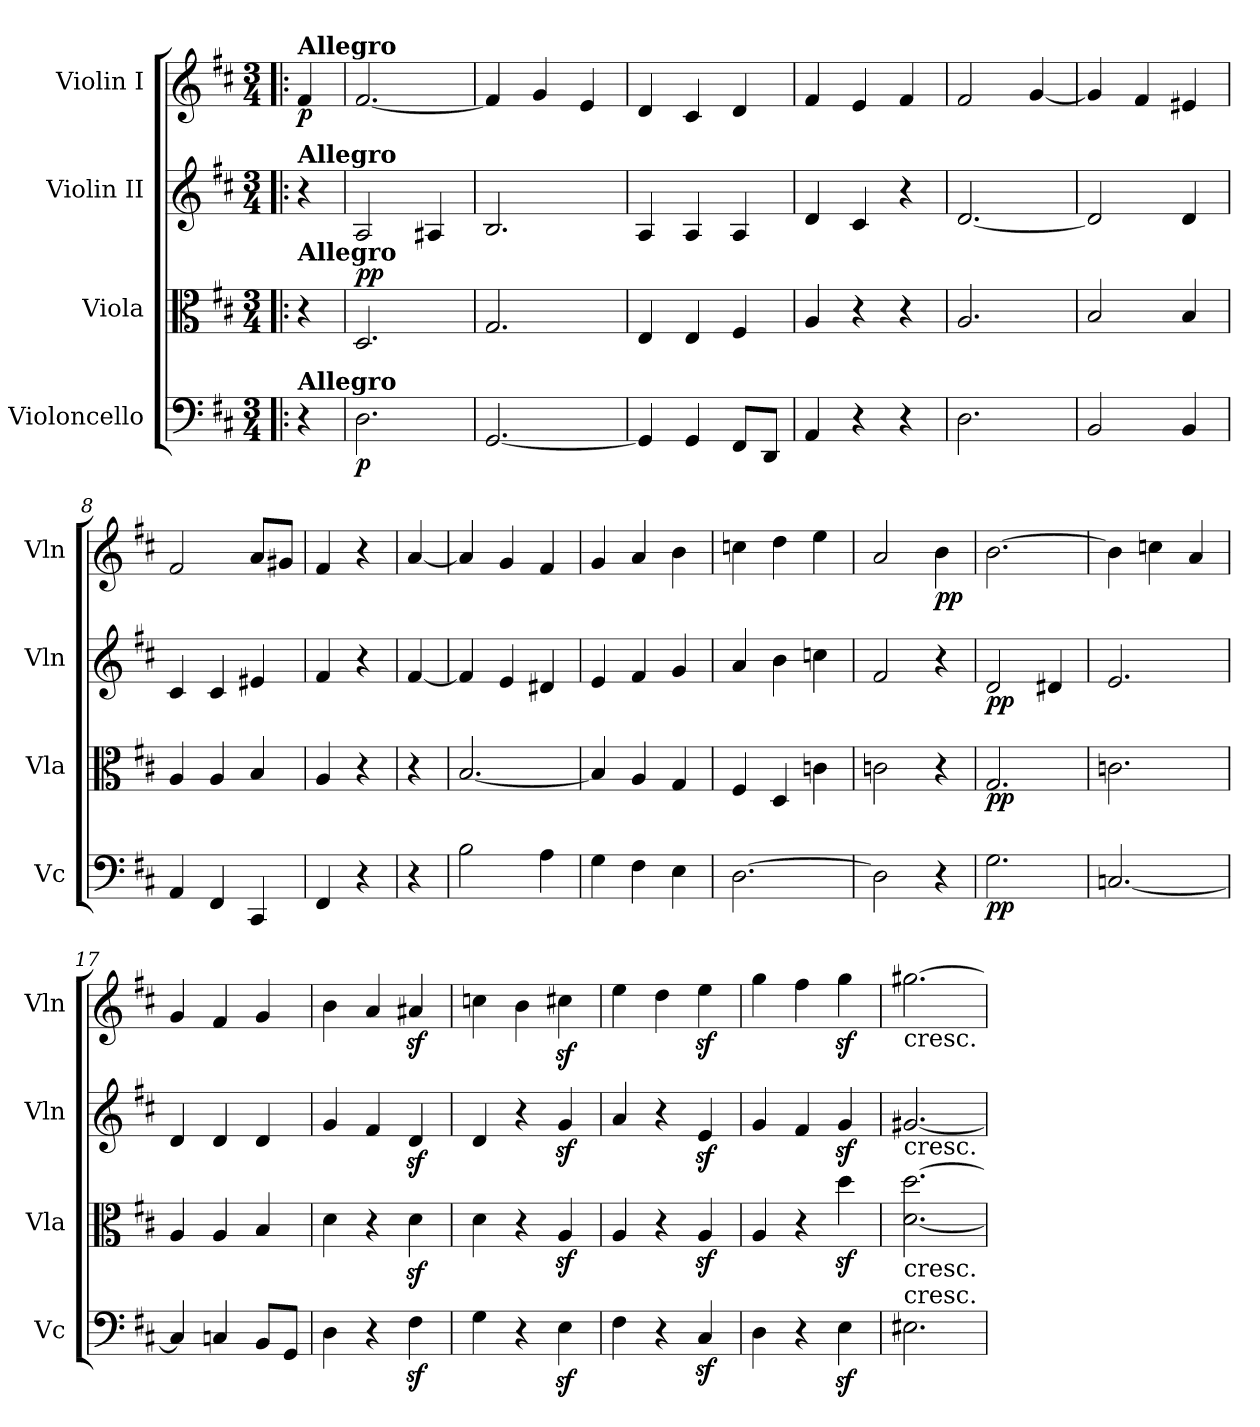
**kern	**dynam	**kern	**dynam	**kern	**dynam	**kern	**dynam
*part4	*part4	*part3	*part3	*part2	*part2	*part1	*part1
*staff4	*staff4	*staff3	*staff3	*staff2	*staff2	*staff1	*staff1
*I"Violoncello	*	*I"Viola	*	*I"Violin II	*	*I"Violin I	*
*I'Vc	*	*I'Vla	*	*I'Vln	*	*I'Vln	*
*clefF4	*	*clefC3	*	*clefG2	*	*clefG2	*
*k[f#c#]	*	*k[f#c#]	*	*k[f#c#]	*	*k[f#c#]	*
*M3/4	*	*M3/4	*	*M3/4	*	*M3/4	*
*MM145	*	*MM145	*	*MM145	*	*MM145	*
=1!|:	=1!|:	=1!|:	=1!|:	=1!|:	=1!|:	=1!|:	=1!|:
!	!	!	!	!	!	!LO:TX:a:B:t=Allegro	!
!	!	!	!	!LO:TX:a:B:t=Allegro	!	!	!
!	!	!LO:TX:a:B:t=Allegro	!	!	!	!	!
!LO:TX:a:B:t=Allegro	!	!	!	!	!	!	!
!	!	!	!	!	!	!	!LO:DY:b
4r	.	4r	.	4r	.	4f#/	p
=2	=2	=2	=2	=2	=2	=2	=2
!	!LO:DY:b	!	!LO:DY:b	!	!	!	!
!	!	!	!LO:DY:n=1:a	!	!	!	!
2.D\	p	2.D/	p p	2A/	.	[2.f#/	.
.	.	.	.	4A#X/	.	.	.
=3	=3	=3	=3	=3	=3	=3	=3
[2.GG/	.	2.G/	.	2.B/	.	4f#/]	.
.	.	.	.	.	.	4g/	.
.	.	.	.	.	.	4e/	.
=4	=4	=4	=4	=4	=4	=4	=4
4GG/]	.	4E/	.	4A/	.	4d/	.
4GG/	.	4E/	.	4A/	.	4c#/	.
8FF#/L	.	4F#/	.	4A/	.	4d/	.
8DD/J	.	.	.	.	.	.	.
=5	=5	=5	=5	=5	=5	=5	=5
4AA/	.	4A/	.	4d/	.	4f#/	.
4r	.	4r	.	4c#/	.	4e/	.
4r	.	4r	.	4r	.	4f#/	.
=6	=6	=6	=6	=6	=6	=6	=6
2.D\	.	2.A/	.	[2.d/	.	2f#/	.
.	.	.	.	.	.	[4g/	.
!!LO:LB:g=z
=7	=7	=7	=7	=7	=7	=7	=7
2BB/	.	2B/	.	2d/]	.	4g/]	.
.	.	.	.	.	.	4f#/	.
4BB/	.	4B/	.	4d/	.	4e#X/	.
=8	=8	=8	=8	=8	=8	=8	=8
4AA/	.	4A/	.	4c#/	.	2f#/	.
4FF#/	.	4A/	.	4c#/	.	.	.
4CC#/	.	4B/	.	4e#X/	.	8a/L	.
.	.	.	.	.	.	8g#X/J	.
=9	=9	=9	=9	=9	=9	=9	=9
4FF#/	.	4A/	.	4f#/	.	4f#/	.
4r	.	4r	.	4r	.	4r	.
=10	=10	=10	=10	=10	=10	=10	=10
4r	.	4r	.	[4f#/	.	[4a/	.
=11	=11	=11	=11	=11	=11	=11	=11
2B\	.	[2.B/	.	4f#/]	.	4a/]	.
.	.	.	.	4e/	.	4g/	.
4A\	.	.	.	4d#X/	.	4f#/	.
=12	=12	=12	=12	=12	=12	=12	=12
4G\	.	4B/]	.	4e/	.	4g/	.
4F#\	.	4A/	.	4f#/	.	4a/	.
4E\	.	4G/	.	4g/	.	4b\	.
=13	=13	=13	=13	=13	=13	=13	=13
[2.D\	.	4F#/	.	4a/	.	4ccn\	.
.	.	4D/	.	4b\	.	4dd\	.
.	.	4cn\	.	4ccn\	.	4ee\	.
!!LO:PB:g=z
=14	=14	=14	=14	=14	=14	=14	=14
2D\]	.	2cn\	.	2f#/	.	2a/	.
!	!	!	!	!	!	!	!LO:DY:b
4r	.	4r	.	4r	.	4b\	pp
=15	=15	=15	=15	=15	=15	=15	=15
!	!LO:DY:b	!	!LO:DY:b	!	!LO:DY:b	!	!
2.G\	pp	2.G/	pp	2d/	pp	[2.b\	.
.	.	.	.	4d#X/	.	.	.
=16	=16	=16	=16	=16	=16	=16	=16
[2.Cn/	.	2.cn\	.	2.e/	.	4b\]	.
.	.	.	.	.	.	4ccn\	.
.	.	.	.	.	.	4a/	.
=17	=17	=17	=17	=17	=17	=17	=17
4C/]	.	4A/	.	4d/	.	4g/	.
4Cn/	.	4A/	.	4d/	.	4f#/	.
8BB/L	.	4B/	.	4d/	.	4g/	.
8GG/J	.	.	.	.	.	.	.
=18	=18	=18	=18	=18	=18	=18	=18
4D\	.	4d\	.	4g/	.	4b\	.
4r	.	4r	.	4f#/	.	4a/	.
4F#z<\	.	4dz<\	.	4dz</	.	4a#Xz</	.
=19	=19	=19	=19	=19	=19	=19	=19
4G\	.	4d\	.	4d/	.	4ccn\	.
4r	.	4r	.	4r	.	4b\	.
4Ez<\	.	4Az</	.	4gz</	.	4cc#Xz<\	.
=20	=20	=20	=20	=20	=20	=20	=20
4F#\	.	4A/	.	4a/	.	4ee\	.
4r	.	4r	.	4r	.	4dd\	.
4C#z</	.	4Az</	.	4ez</	.	4eez<\	.
!!LO:LB:g=z
=21	=21	=21	=21	=21	=21	=21	=21
4D\	.	4A/	.	4g/	.	4gg\	.
4r	.	4r	.	4f#/	.	4ff#\	.
4Ez<\	.	4ddz<\	.	4gz</	.	4ggz<\	.
=22	=22	=22	=22	=22	=22	=22	=22
!	!	!	!	!	!	!LO:TX:b:t=cresc.	!
!	!	!	!	!LO:TX:b:t=cresc.	!	!	!
!	!	!LO:TX:b:t=cresc.	!	!	!	!	!
!LO:TX:a:t=cresc.	!	!	!	!	!	!	!
2.E#X\	.	[2.d\ [2.dd\	.	[2.g#X/	.	[2.gg#X\	.
=	=	=	=	=	=	=	=
*-	*-	*-	*-	*-	*-	*-	*-
